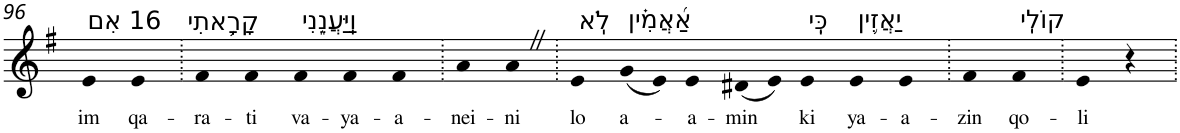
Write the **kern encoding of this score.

**kern	**text
*part1	*part1
*staff1	*staff1
*I"Piano	*
*I'Pno	*
!!LO:PB:g=z
*clefG2	*
*k[f#]	*
*G:	*
=96	=96
!LO:TX:a:t=16 אִם	!
!	!LO:LY:b
4e	im
!LO:TX:a:t=קָרָ֥אתִי	!
!	!LO:LY:b
4e	qa-
=97.	=97.
!	!LO:LY:b
4f#	-ra-
!	!LO:LY:b
4f#	-ti
!LO:TX:a:t=וַֽיַּעֲנֵ֑נִי	!
!	!LO:LY:b
4f#	va-
!	!LO:LY:b
4f#	-ya-
!	!LO:LY:b
4f#	-a-
=98.	=98.
!	!LO:LY:b
4a	-nei-
!	!LO:LY:b
4aZ	-ni
=99.	=99.
!LO:TX:a:t=לֹֽא	!
!	!LO:LY:b
4e	lo
!LO:TX:a:t=אַ֝אֲמִ֗ין	!
!	!LO:LY:b
(8g	a-
8e)	.
!	!LO:LY:b
4e	-a-
!	!LO:LY:b
(8d#X	-min
8e)	.
!LO:TX:a:t=כִּֽי	!
!	!LO:LY:b
4e	ki
!LO:TX:a:t=יַאֲזִ֥ין	!
!	!LO:LY:b
4e	ya-
!	!LO:LY:b
4e	-a-
=100.	=100.
!	!LO:LY:b
4f#	-zin
!LO:TX:a:t=קוֹלִֽי	!
!	!LO:LY:b
4f#	qo-
=101.	=101.
!	!LO:LY:b
4e	-li
4r	.
=.	=.
*-	*-
